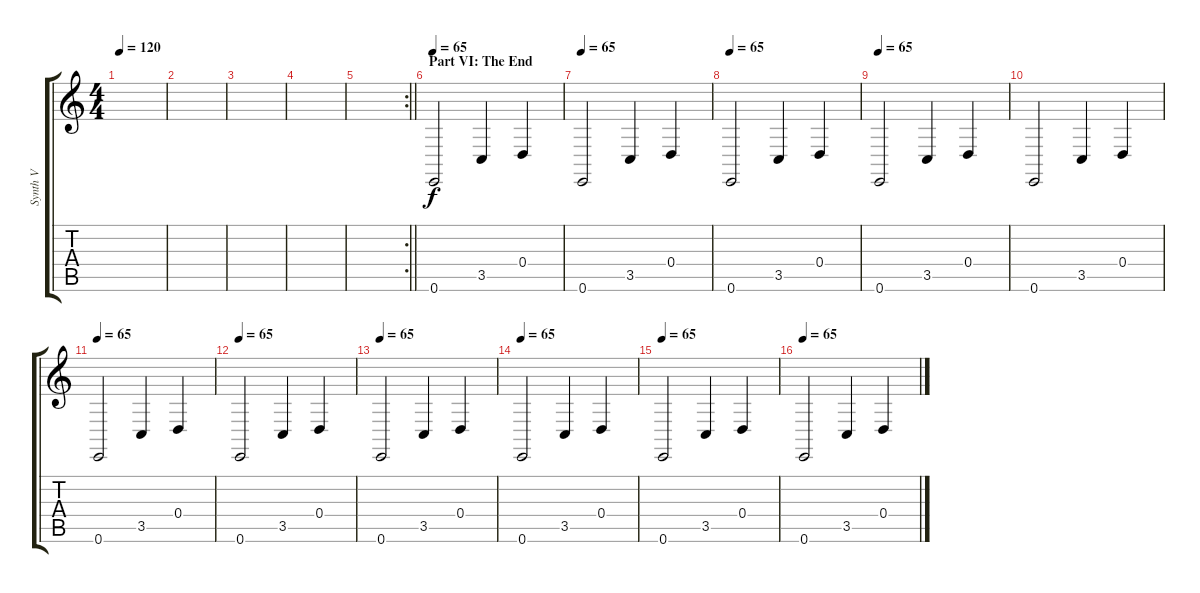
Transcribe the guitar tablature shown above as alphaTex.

\track ("Synth V" "Synth V") {instrument churchorgan}
\staff {score tabs}
\tuning (E4 B3 G3 D3 A2 E2) {hide}
\ts (4 4)
\tempo 120
\clef g2
\ks c
|
|
|
|
\rc 2
\barLineRight lightlight
|
\section ("" "Part VI: The End")
\tempo 65
0.6.2{volume 16} 3.5.4 0.4.4 |
\tempo 65
0.6.2{volume 16} 3.5.4 0.4.4 |
\tempo 65
0.6.2{volume 16} 3.5.4 0.4.4 |
\tempo 65
0.6.2{volume 16} 3.5.4 0.4.4 |
0.6.2{volume 16} 3.5.4 0.4.4 |
\tempo 65
0.6.2{volume 16} 3.5.4 0.4.4 |
\tempo 65
0.6.2{volume 16} 3.5.4 0.4.4 |
\tempo 65
0.6.2{volume 16} 3.5.4 0.4.4 |
\tempo 65
0.6.2{volume 16} 3.5.4 0.4.4 |
\tempo 65
0.6.2{volume 16} 3.5.4 0.4.4 |
\tempo 65
0.6.2{volume 16} 3.5.4 0.4.4
